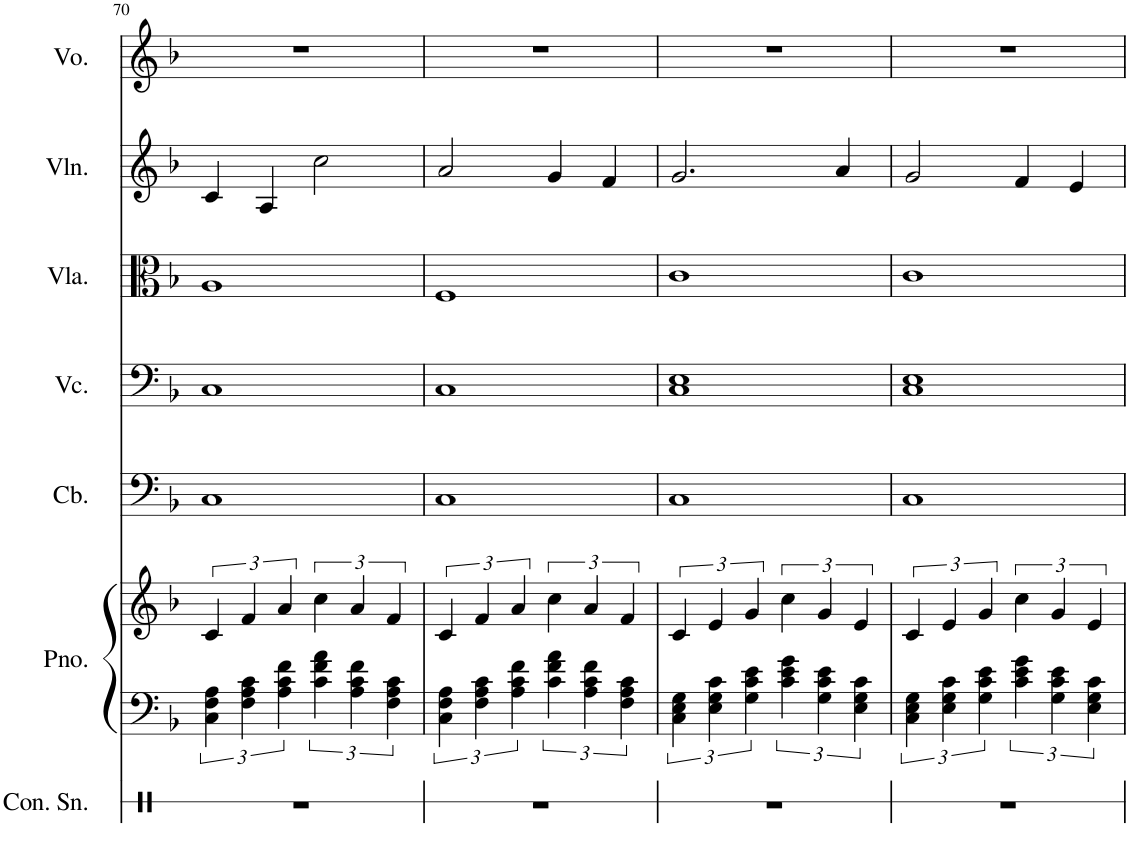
**kern	**kern	**kern	**kern	**kern	**kern	**kern	**kern
*part7	*part6	*part6	*part5	*part4	*part3	*part2	*part1
*staff8	*staff7	*staff6	*staff5	*staff4	*staff3	*staff2	*staff1
*I"Concert Snare Drum	*I"Piano	*	*I"Contrabass	*I"Violoncello	*I"Viola	*I"Violin	*I"Voice
*I'Con. Sn.	*I'Pno.	*	*I'Cb.	*I'Vc.	*I'Vla.	*I'Vln.	*I'Vo.
!!LO:PB:g=z
*clefX	*clefF4	*clefG2	*clefF4	*clefF4	*clefC3	*clefG2	*clefG2
*	*	*	*Trd7c12	*	*	*	*
*k[]	*k[b-]	*k[b-]	*k[b-]	*k[b-]	*k[b-]	*k[b-]	*k[b-]
*M4/4	*M4/4	*M4/4	*M4/4	*M4/4	*M4/4	*M4/4	*M4/4
=70	=70	=70	=70	=70	=70	=70	=70
1r	6C\ 6F\ 6A\	6c/	1C	1C	1A	4c/	1r
.	6F\ 6A\ 6c\	6f/	.	.	.	.	.
.	.	.	.	.	.	4A/	.
.	6A\ 6c\ 6f\	6a/	.	.	.	.	.
.	6c\ 6f\ 6a\	6cc\	.	.	.	2cc\	.
.	6A\ 6c\ 6f\	6a/	.	.	.	.	.
.	6F\ 6A\ 6c\	6f/	.	.	.	.	.
=71	=71	=71	=71	=71	=71	=71	=71
1r	6C\ 6F\ 6A\	6c/	1C	1C	1F	2a/	1r
.	6F\ 6A\ 6c\	6f/	.	.	.	.	.
.	6A\ 6c\ 6f\	6a/	.	.	.	.	.
.	6c\ 6f\ 6a\	6cc\	.	.	.	4g/	.
.	6A\ 6c\ 6f\	6a/	.	.	.	.	.
.	.	.	.	.	.	4f/	.
.	6F\ 6A\ 6c\	6f/	.	.	.	.	.
=72	=72	=72	=72	=72	=72	=72	=72
*	*	*	*	*^	*	*	*
1r	6C\ 6E\ 6G\	6c/	1C	1C	1E	1c	2.g/	1r
.	6E\ 6G\ 6c\	6e/	.	.	.	.	.	.
.	6G\ 6c\ 6e\	6g/	.	.	.	.	.	.
.	6c\ 6e\ 6g\	6cc\	.	.	.	.	.	.
.	6G\ 6c\ 6e\	6g/	.	.	.	.	.	.
.	.	.	.	.	.	.	4a/	.
.	6E\ 6G\ 6c\	6e/	.	.	.	.	.	.
*	*	*	*	*v	*v	*	*	*
=73	=73	=73	=73	=73	=73	=73	=73
1r	6C\ 6E\ 6G\	6c/	1C	1C 1E	1c	2g/	1r
.	6E\ 6G\ 6c\	6e/	.	.	.	.	.
.	6G\ 6c\ 6e\	6g/	.	.	.	.	.
.	6c\ 6e\ 6g\	6cc\	.	.	.	4f/	.
.	6G\ 6c\ 6e\	6g/	.	.	.	.	.
.	.	.	.	.	.	4e/	.
.	6E\ 6G\ 6c\	6e/	.	.	.	.	.
=	=	=	=	=	=	=	=
*-	*-	*-	*-	*-	*-	*-	*-
